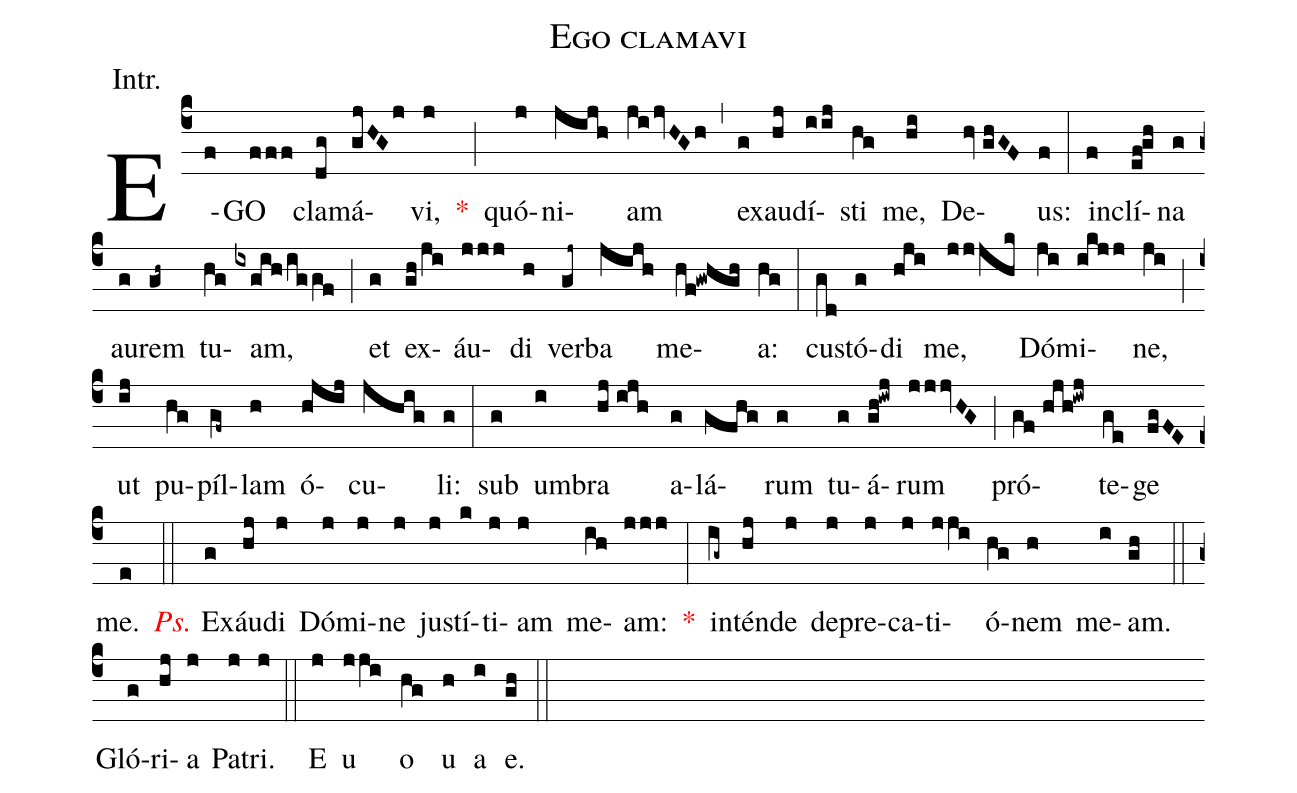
name:Ego clamavi;
annotation:Intr.;
mode:III.;
office-part:Introit;
%%
(c4) E(f)GO(fff) cla(dg)má(gjHGj)vi,(j) <v>\red{*}</v>(;) quó(j)ni(jijh)am(ji/jvHGh) (,) ex(g)au(hj)dí(iij)sti(hg) me,(hi) De(hv//ghGF)us:(f) (:) in(f)clí(ef!gh)na(g) au(g)rem(gh~) tu(hg)am,(ixgih/iggf) (;) et(g) ex(gh/ji)áu(jjj)di(h) ver(gj~)ba(jijh) me(hf!gwhgh)a:(hg) (:) cu(gd)stó(g)di(hji) me,(jjjhk) Dó(ji)mi(ikjj)ne,(ji) (;) ut(ij) pu(hg)píl(gf~)lam(h) ó(hjij)cu(jhig)li:(g) (:) sub(g) um(i)bra(hj//ijh) a(g)lá(gfhg)rum(g) tu(g)á(gh!iwj)rum(jjjvHG) (;) pró(gf//hjh!iwj)te(ge)ge(fgFE) me.(e) (::) <v>\redit{Ps.}</v> Ex(g)áu(hj)di(j) Dó(j)mi(j)ne(j) ju(j)stí(k)ti(j)am(j) me(ih)am:(jjj) <v>\red{*}</v>(:) in(ig~)tén(hj)de(j) de(j)pre(j)ca(j)ti(jji)ó(hg)nem(h) me(i)am.(gh) (::) Gló(g)ri(hj)a(j) Pa(j)tri.(j) (::) E(j) u(jji) o(hg) u(h) a(i) e.(gh) (::)
